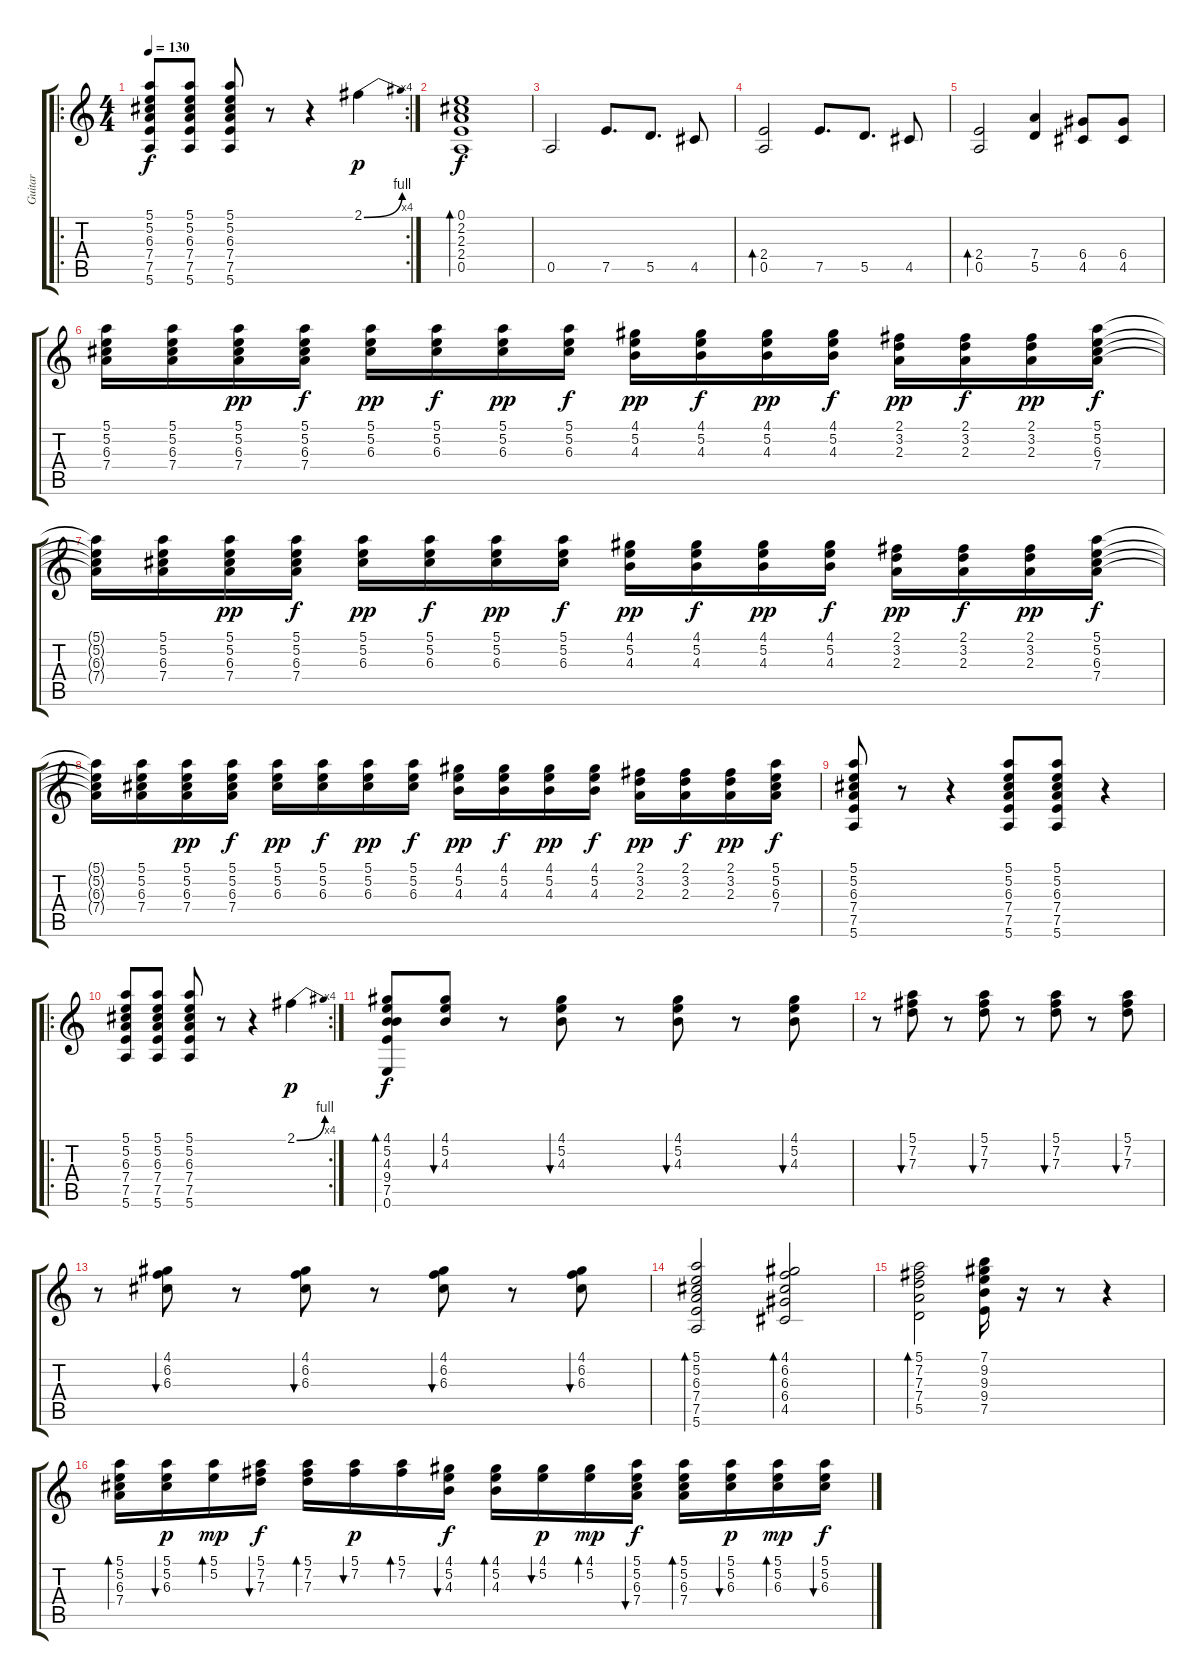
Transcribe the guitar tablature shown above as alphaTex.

\track ("Guitar" "Guitar") {instrument electricguitarjazz}
\staff {score tabs}
\tuning (E4 B3 G3 D3 A2 E2) {hide}
\ro
\rc 4
\ts (4 4)
\tempo 130
\clef g2
\ks c
(5.1 5.2 6.3 7.4 7.5 5.6).8{dy f} (5.1 5.2 6.3 7.4 7.5 5.6).8 (5.1 5.2 6.3 7.4 7.5 5.6).8 r.8 r.4 2.1{be (bend 0 0 60 4)}.4{dy p} |
(0.1 2.2 2.3 2.4 0.5).1{bd 480 dy f} |
0.5.2 7.5.8{d} 5.5.8{d} 4.5.8 |
(2.4 0.5).2{bd 240} 7.5.8{d} 5.5.8{d} 4.5.8 |
(2.4 0.5).2{bd 240} (7.4 5.5).4 (6.4 4.5).8 (6.4 4.5).8 |
(5.1 5.2 6.3 7.4).16 (5.1 5.2 6.3 7.4).16 (5.1 5.2 6.3 7.4).16{dy pp} (5.1 5.2 6.3 7.4).16{dy f} (5.1 5.2 6.3).16{dy pp} (5.1 5.2 6.3).16{dy f} (5.1 5.2 6.3).16{dy pp} (5.1 5.2 6.3).16{dy f} (4.1 5.2 4.3).16{dy pp} (4.1 5.2 4.3).16{dy f} (4.1 5.2 4.3).16{dy pp} (4.1 5.2 4.3).16{dy f} (2.1 3.2 2.3).16{dy pp} (2.1 3.2 2.3).16{dy f} (2.1 3.2 2.3).16{dy pp} (5.1 5.2 6.3 7.4).16{dy f} |
(5.1{t} 5.2{t} 6.3{t} 7.4{t}).16 (5.1 5.2 6.3 7.4).16 (5.1 5.2 6.3 7.4).16{dy pp} (5.1 5.2 6.3 7.4).16{dy f} (5.1 5.2 6.3).16{dy pp} (5.1 5.2 6.3).16{dy f} (5.1 5.2 6.3).16{dy pp} (5.1 5.2 6.3).16{dy f} (4.1 5.2 4.3).16{dy pp} (4.1 5.2 4.3).16{dy f} (4.1 5.2 4.3).16{dy pp} (4.1 5.2 4.3).16{dy f} (2.1 3.2 2.3).16{dy pp} (2.1 3.2 2.3).16{dy f} (2.1 3.2 2.3).16{dy pp} (5.1 5.2 6.3 7.4).16{dy f} |
(5.1{t} 5.2{t} 6.3{t} 7.4{t}).16 (5.1 5.2 6.3 7.4).16 (5.1 5.2 6.3 7.4).16{dy pp} (5.1 5.2 6.3 7.4).16{dy f} (5.1 5.2 6.3).16{dy pp} (5.1 5.2 6.3).16{dy f} (5.1 5.2 6.3).16{dy pp} (5.1 5.2 6.3).16{dy f} (4.1 5.2 4.3).16{dy pp} (4.1 5.2 4.3).16{dy f} (4.1 5.2 4.3).16{dy pp} (4.1 5.2 4.3).16{dy f} (2.1 3.2 2.3).16{dy pp} (2.1 3.2 2.3).16{dy f} (2.1 3.2 2.3).16{dy pp} (5.1 5.2 6.3 7.4).16{dy f} |
(5.1 5.2 6.3 7.4 7.5 5.6).8 r.8 r.4 (5.1 5.2 6.3 7.4 7.5 5.6).8 (5.1 5.2 6.3 7.4 7.5 5.6).8 r.4 |
\ro
\rc 4
(5.1 5.2 6.3 7.4 7.5 5.6).8 (5.1 5.2 6.3 7.4 7.5 5.6).8 (5.1 5.2 6.3 7.4 7.5 5.6).8 r.8 r.4 2.1{be (bend 0 0 60 4)}.4{dy p} |
(4.1 5.2 4.3 9.4 7.5 0.6).8{bd 60 dy f} (4.1 5.2 4.3).8{bu 60} r.8 (4.1 5.2 4.3).8{bu 60} r.8 (4.1 5.2 4.3).8{bu 60} r.8 (4.1 5.2 4.3).8{bu 60} |
r.8 (5.1 7.2 7.3).8{bu 60} r.8 (5.1 7.2 7.3).8{bu 60} r.8 (5.1 7.2 7.3).8{bu 60} r.8 (5.1 7.2 7.3).8{bu 60} |
r.8 (4.1 6.2 6.3).8{bu 60} r.8 (4.1 6.2 6.3).8{bu 60} r.8 (4.1 6.2 6.3).8{bu 60} r.8 (4.1 6.2 6.3).8{bu 60} |
(5.1 5.2 6.3 7.4 7.5 5.6).2{bd 120} (4.1 6.2 6.3 6.4 4.5).2{bd 120} |
(5.1 7.2 7.3 7.4 5.5).2{bd 120} (7.1 9.2 9.3 9.4 7.5).16 r.16 r.8 r.4 |
(5.1 5.2 6.3 7.4).16{bd 240} (5.1 5.2 6.3).16{bu 240 dy p} (5.1 5.2).16{bd 240 dy mp} (5.1 7.2 7.3).16{bu 240 dy f} (5.1 7.2 7.3).16{bd 240} (5.1 7.2).16{bu 240 dy p} (5.1 7.2).16{bd 240} (4.1 5.2 4.3).16{bu 240 dy f} (4.1 5.2 4.3).16{bd 240} (4.1 5.2).16{bu 240 dy p} (4.1 5.2).16{bd 240 dy mp} (5.1 5.2 6.3 7.4).16{bu 240 dy f} (5.1 5.2 6.3 7.4).16{bd 240} (5.1 5.2 6.3).16{bu 240 dy p} (5.1 5.2 6.3).16{bd 240 dy mp} (5.1 5.2 6.3).16{bu 240 dy f}
